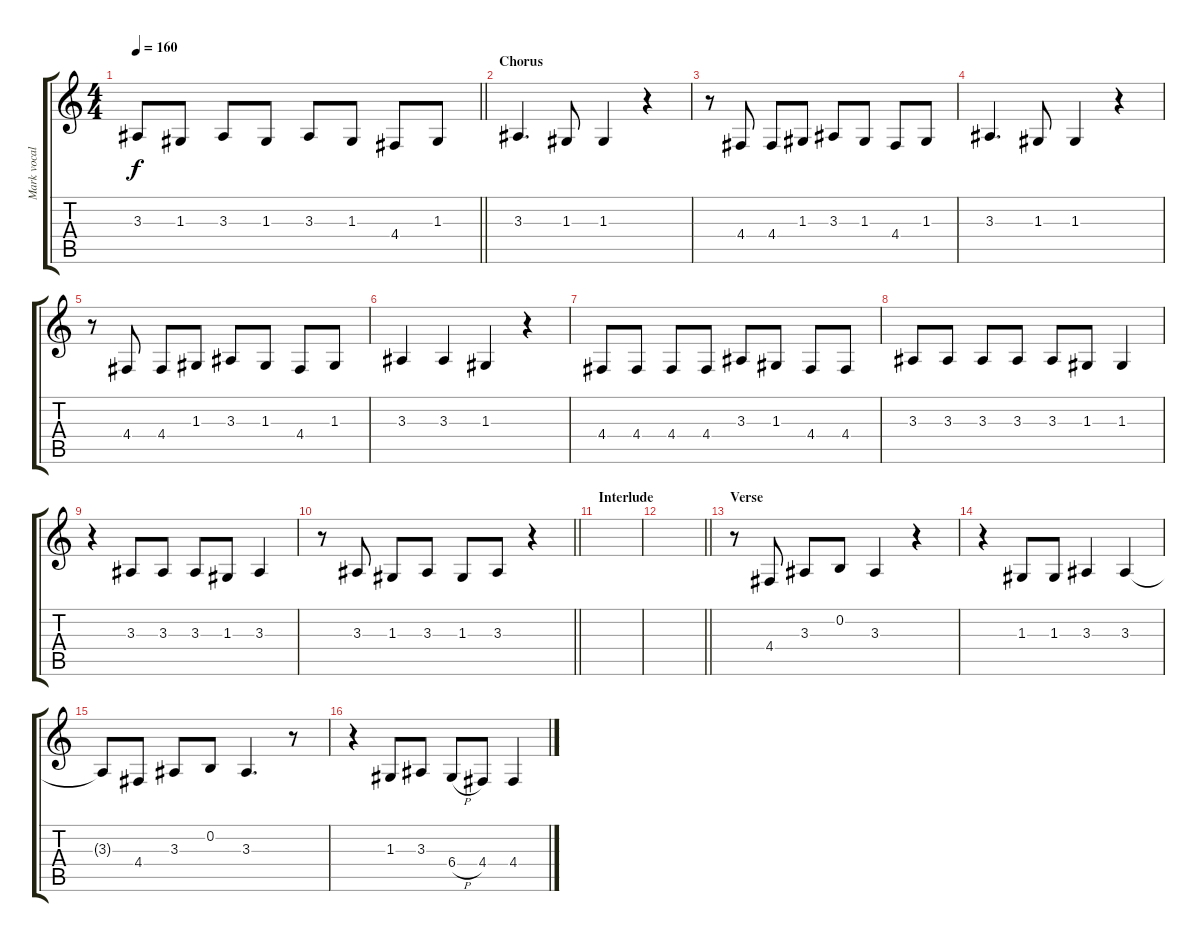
\track ("Mark vocals(2)" "Mark vocal") {instrument tenorsax}
\staff {score tabs}
\tuning (E4 B3 G3 D3 A2 E2) {hide}
\ts (4 4)
\tempo 160
\clef g2
\barLineRight lightlight
\ks c
3.3.8{dy f} 1.3.8 3.3.8 1.3.8 3.3.8 1.3.8 4.4.8 1.3.8 |
\section ("" "Chorus")
3.3.4{d} 1.3.8 1.3.4 r.4 |
r.8 4.4.8 4.4.8 1.3.8 3.3.8 1.3.8 4.4.8 1.3.8 |
3.3.4{d} 1.3.8 1.3.4 r.4 |
r.8 4.4.8 4.4.8 1.3.8 3.3.8 1.3.8 4.4.8 1.3.8 |
3.3.4 3.3.4 1.3.4 r.4 |
4.4.8 4.4.8 4.4.8 4.4.8 3.3.8 1.3.8 4.4.8 4.4.8 |
3.3.8 3.3.8 3.3.8 3.3.8 3.3.8 1.3.8 1.3.4 |
r.4 3.3.8 3.3.8 3.3.8 1.3.8 3.3.4 |
\barLineRight lightlight
r.8 3.3.8 1.3.8 3.3.8 1.3.8 3.3.8 r.4 |
\section ("" "Interlude")
|
\barLineRight lightlight
|
\section ("" "Verse")
r.8 4.4.8 3.3.8 0.2.8 3.3.4 r.4 |
r.4 1.3.8 1.3.8 3.3.4 3.3.4 |
3.3{t}.8 4.4.8 3.3.8 0.2.8 3.3.4{d} r.8 |
r.4 1.3.8 3.3.8 6.4{h}.8 4.4.8 4.4.4
